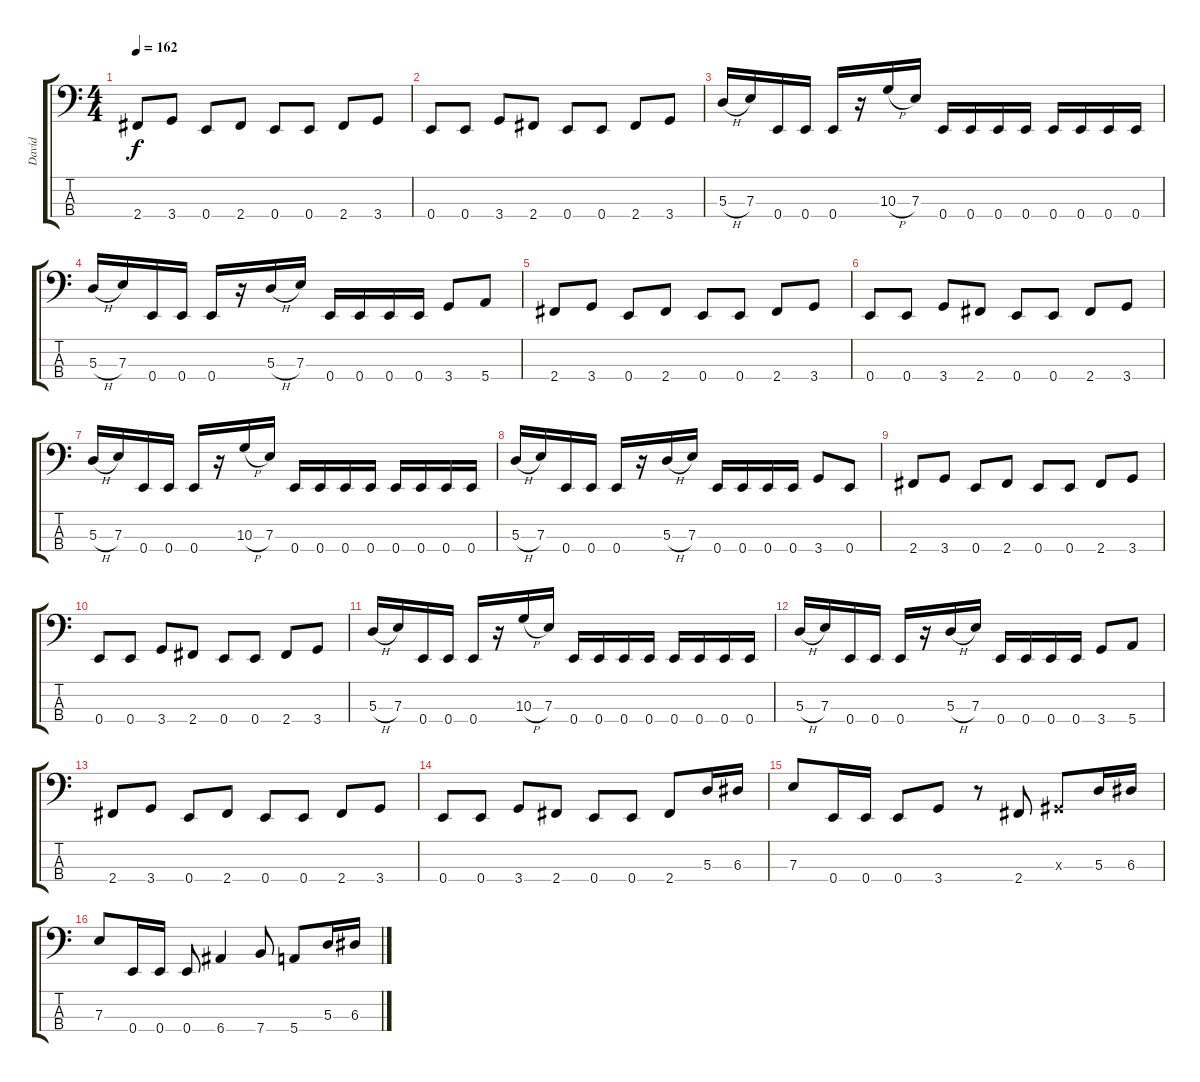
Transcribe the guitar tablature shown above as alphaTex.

\track ("David" "David") {instrument electricbassfinger}
\staff {score tabs}
\tuning (G2 D2 A1 E1) {hide}
\ts (4 4)
\tempo 162
\clef f4
\ks c
2.4.8{dy f} 3.4.8 0.4.8 2.4.8 0.4.8 0.4.8 2.4.8 3.4.8 |
0.4.8 0.4.8 3.4.8 2.4.8 0.4.8 0.4.8 2.4.8 3.4.8 |
5.3{h}.16 7.3.16 0.4.16 0.4.16 0.4.16 r.16 10.3{h}.16 7.3.16 0.4.16 0.4.16 0.4.16 0.4.16 0.4.16 0.4.16 0.4.16 0.4.16 |
5.3{h}.16 7.3.16 0.4.16 0.4.16 0.4.16 r.16 5.3{h}.16 7.3.16 0.4.16 0.4.16 0.4.16 0.4.16 3.4.8 5.4.8 |
2.4.8 3.4.8 0.4.8 2.4.8 0.4.8 0.4.8 2.4.8 3.4.8 |
0.4.8 0.4.8 3.4.8 2.4.8 0.4.8 0.4.8 2.4.8 3.4.8 |
5.3{h}.16 7.3.16 0.4.16 0.4.16 0.4.16 r.16 10.3{h}.16 7.3.16 0.4.16 0.4.16 0.4.16 0.4.16 0.4.16 0.4.16 0.4.16 0.4.16 |
5.3{h}.16 7.3.16 0.4.16 0.4.16 0.4.16 r.16 5.3{h}.16 7.3.16 0.4.16 0.4.16 0.4.16 0.4.16 3.4.8 0.4.8 |
2.4.8 3.4.8 0.4.8 2.4.8 0.4.8 0.4.8 2.4.8 3.4.8 |
0.4.8 0.4.8 3.4.8 2.4.8 0.4.8 0.4.8 2.4.8 3.4.8 |
5.3{h}.16 7.3.16 0.4.16 0.4.16 0.4.16 r.16 10.3{h}.16 7.3.16 0.4.16 0.4.16 0.4.16 0.4.16 0.4.16 0.4.16 0.4.16 0.4.16 |
5.3{h}.16 7.3.16 0.4.16 0.4.16 0.4.16 r.16 5.3{h}.16 7.3.16 0.4.16 0.4.16 0.4.16 0.4.16 3.4.8 5.4.8 |
2.4.8 3.4.8 0.4.8 2.4.8 0.4.8 0.4.8 2.4.8 3.4.8 |
0.4.8 0.4.8 3.4.8 2.4.8 0.4.8 0.4.8 2.4.8 5.3.16 6.3.16 |
7.3.8 0.4.16 0.4.16 0.4.8 3.4.8 r.8 2.4.8 -1.3{x}.8 5.3.16 6.3.16 |
7.3.8 0.4.16 0.4.16 0.4.8 6.4.4 7.4.8 5.4.8 5.3.16 6.3.16
